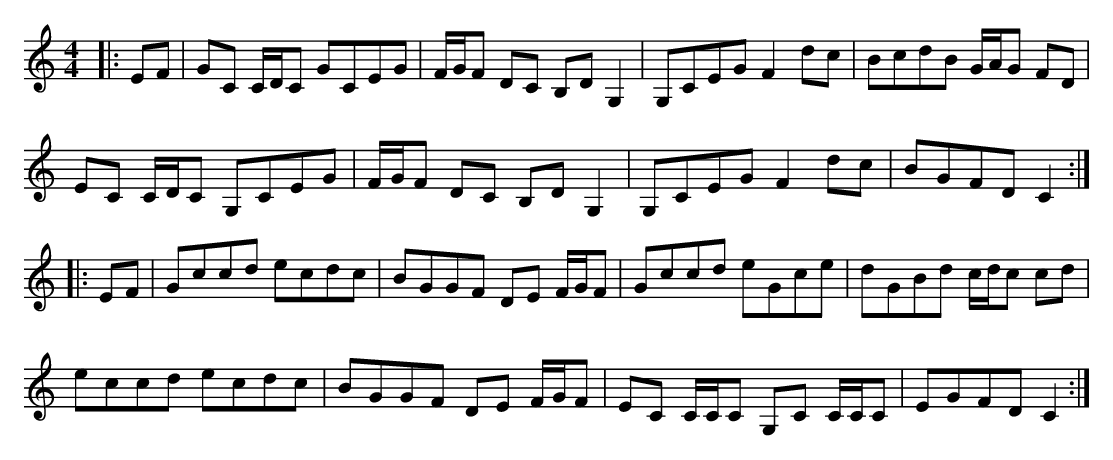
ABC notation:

X:1
M:4/4
K:C
|:EF|GC C/D/C GCEG|F/G/F DC B,D G,2|G,CEG F2 dc|BcdB G/A/G FD|
EC C/D/C G,CEG|F/G/F DC B,D G,2|G,CEG F2 dc|BGFD C2:|
|:EF|Gccd ecdc|BGGF DE F/G/F|Gccd eGce|dGBd c/d/c cd|
eccd ecdc|BGGF DE F/G/F|EC C/C/C G,C C/C/C|EGFD C2:|
